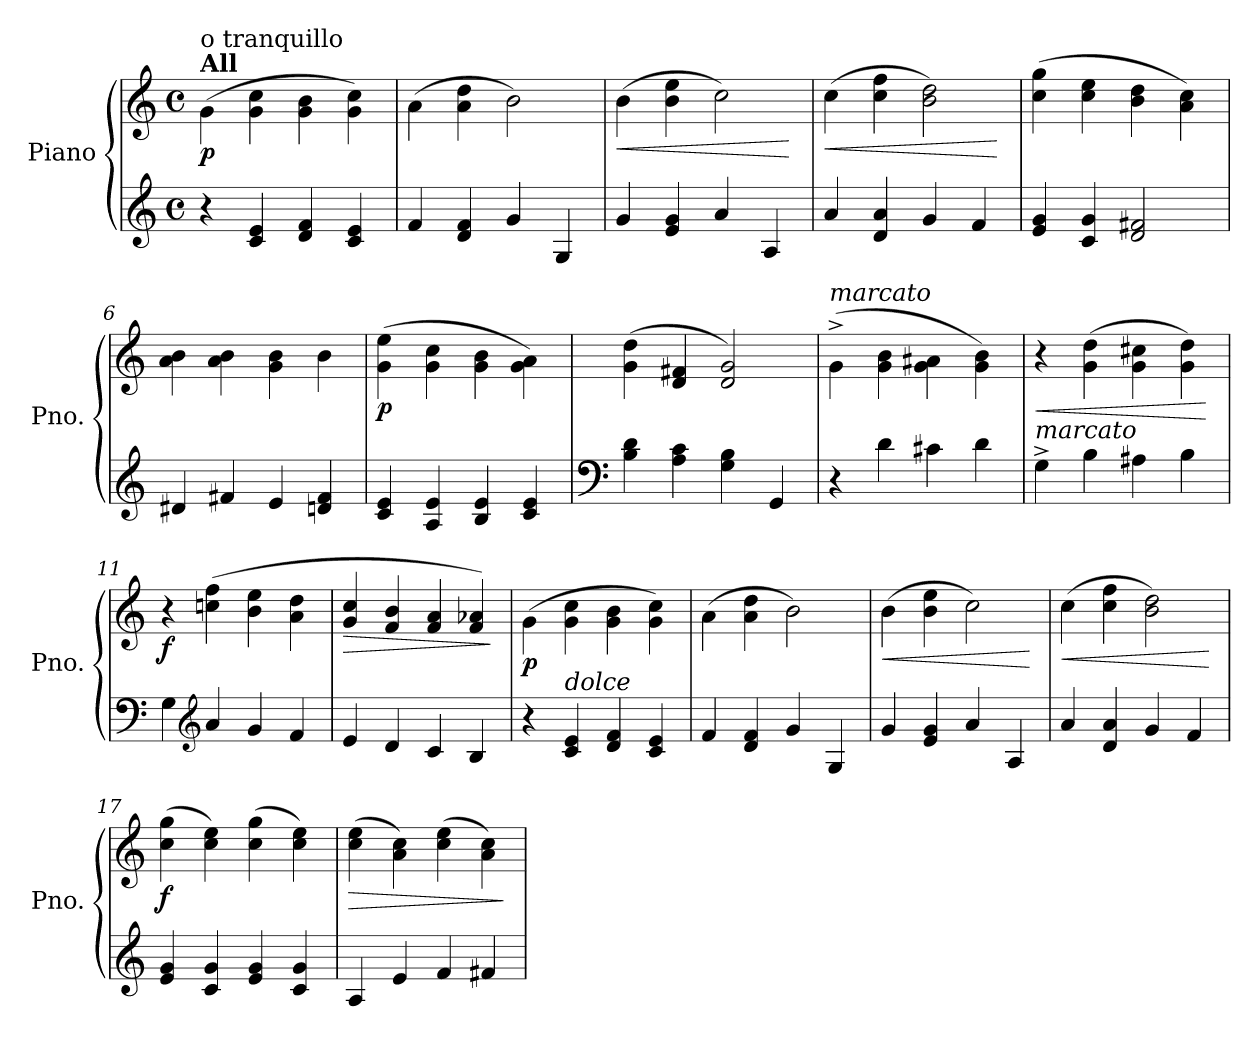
**kern	**kern	**dynam
*part1	*part1	*part1
*staff2	*staff1	*staff1/2
*I"Piano	*	*
*I'Pno.	*	*
*clefG2	*clefG2	*
*k[]	*k[]	*
*M4/4	*M4/4	*
*met(c)	*met(c)	*
=1	=1	=1
!	!LO:TX:a:B:t=All	!
!	!LO:TX:a:t=o tranquillo	!
!	!	!LO:DY:b
4r	(4g\	p
4c/ 4e/	4g\ 4cc\	.
4d/ 4f/	4g\ 4b\	.
4c/ 4e/	4g\ 4cc\)	.
=2	=2	=2
4f/	(4a\	.
4d/ 4f/	4a\ 4dd\	.
4g/	2b\)	.
4G/	.	.
=3	=3	=3
!	!	!LO:HP:b
4g/	(4b\	<
4e/ 4g/	4b\ 4ee\	.
4a/	2cc\)	.
4A/	.	.
.	.	[
=4	=4	=4
!	!	!LO:HP:b
4a/	(4cc\	<
4d/ 4a/	4cc\ 4ff\	.
4g/	2b\ 2dd\)	.
4f/	.	.
.	.	[
=5	=5	=5
4e/ 4g/	(4cc\ 4gg\	.
4c/ 4g/	4cc\ 4ee\	.
2d/ 2f#X/	4b\ 4dd\	.
.	4a\ 4cc\)	.
=6	=6	=6
4d#X/	4a\ 4b\	.
4f#X/	4a\ 4b\	.
4e/	4g\ 4b\	.
4dn/ 4f#/	4b\	.
=7	=7	=7
!	!	!LO:DY:b
4c/ 4e/	(4g\ 4ee\	p
4A/ 4e/	4g\ 4cc\	.
4B/ 4e/	4g\ 4b\	.
4c/ 4e/	4g\ 4a\)	.
=8	=8	=8
*clefF4	*	*
4B\ 4d\	(4g\ 4dd\	.
4A\ 4c\	4d/ 4f#X/	.
4G\ 4B\	2d/ 2g/)	.
4GG/	.	.
!!LO:LB:g=z
=9	=9	=9
!	!LO:TX:a:i:t=marcato	!
4r	(4g^\	.
4d\	4g\ 4b\	.
4c#X\	4g\ 4a#X\	.
4d\	4g\ 4b\)	.
=10	=10	=10
!LO:TX:a:i:t=marcato	!	!
!	!	!LO:HP:b
4G^\	4r	<
4B\	(4g\ 4dd\	.
4A#X\	4g\ 4cc#X\	.
4B\	4g\ 4dd\)	.
.	.	[
=11	=11	=11
!	!	!LO:DY:b
4G\	4r	f
*clefG2	*	*
4a/	(4ccn\ 4ff\	.
4g/	4b\ 4ee\	.
4f/	4a\ 4dd\	.
=12	=12	=12
!	!	!LO:HP:b
4e/	4g/ 4cc/	>
4d/	4f/ 4b/	.
4c/	4f/ 4a/	.
4B/	4f/ 4a-X/)	.
.	.	]
=13	=13	=13
!	!	!LO:DY:b
4r	(4g\	p
!LO:TX:a:i:t=dolce	!	!
4c/ 4e/	4g\ 4cc\	.
4d/ 4f/	4g\ 4b\	.
4c/ 4e/	4g\ 4cc\)	.
=14	=14	=14
4f/	(4a\	.
4d/ 4f/	4a\ 4dd\	.
4g/	2b\)	.
4G/	.	.
=15	=15	=15
!	!	!LO:HP:b
4g/	(4b\	<
4e/ 4g/	4b\ 4ee\	.
4a/	2cc\)	.
4A/	.	.
.	.	[
=16	=16	=16
!	!	!LO:HP:b
4a/	(4cc\	<
4d/ 4a/	4cc\ 4ff\	.
4g/	2b\ 2dd\)	.
4f/	.	.
.	.	[
!!LO:LB:g=z
=17	=17	=17
!	!	!LO:DY:b
4e/ 4g/	(4cc\ 4gg\	f
4c/ 4g/	4cc\ 4ee\)	.
4e/ 4g/	(4cc\ 4gg\	.
4c/ 4g/	4cc\ 4ee\)	.
=18	=18	=18
!	!	!LO:HP:b
4A/	(4cc\ 4ee\	>
4e/	4a\ 4cc\)	.
4f/	(4cc\ 4ee\	.
4f#X/	4a\ 4cc\)	.
.	.	]
=	=	=
*-	*-	*-
